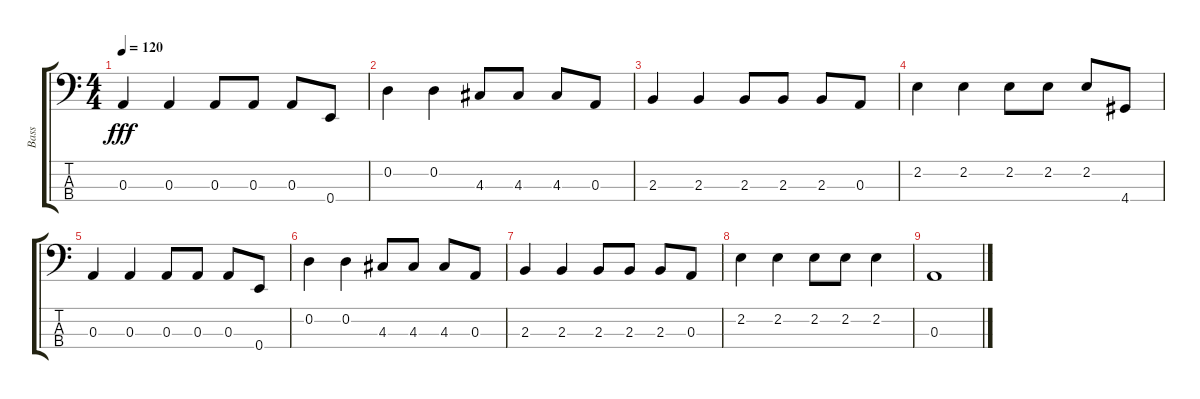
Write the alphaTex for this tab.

\track ("Bass" "Bass") {instrument electricbassfinger}
\staff {score tabs}
\tuning (G2 D2 A1 E1) {hide}
\ts (4 4)
\tempo 120
\clef f4
\ks c
0.3.4{dy fff} 0.3.4 0.3.8 0.3.8 0.3.8 0.4.8 |
0.2.4 0.2.4 4.3.8 4.3.8 4.3.8 0.3.8 |
2.3.4 2.3.4 2.3.8 2.3.8 2.3.8 0.3.8 |
2.2.4 2.2.4 2.2.8 2.2.8 2.2.8 4.4.8 |
0.3.4 0.3.4 0.3.8 0.3.8 0.3.8 0.4.8 |
0.2.4 0.2.4 4.3.8 4.3.8 4.3.8 0.3.8 |
2.3.4 2.3.4 2.3.8 2.3.8 2.3.8 0.3.8 |
2.2.4 2.2.4 2.2.8 2.2.8 2.2.4 |
0.3.1
